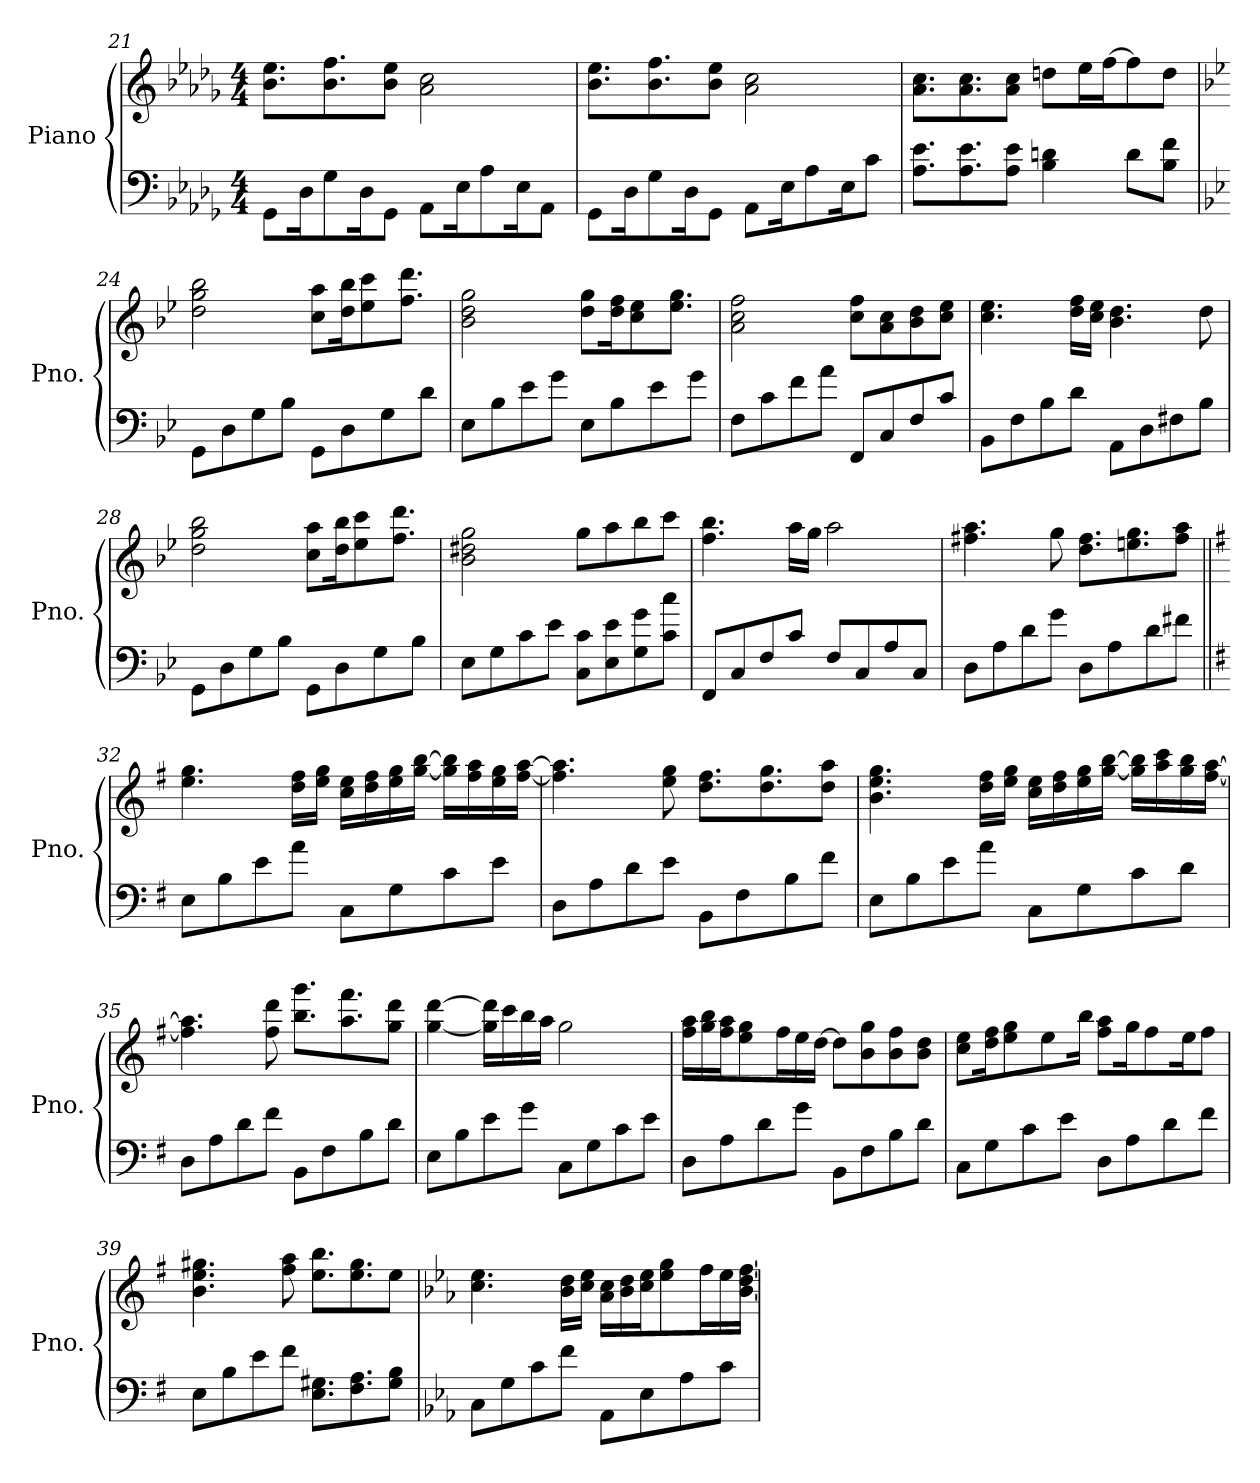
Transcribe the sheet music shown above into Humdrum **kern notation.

**kern	**kern
*part1	*part1
*staff2	*staff1
*I"Piano	*
*I'Pno.	*
*clefF4	*clefG2
*k[b-e-a-d-g-]	*k[b-e-a-d-g-]
*D-:	*D-:
*M4/4	*M4/4
=21	=21
8GG-\L	8.b-\ 8.ee-\L
16D-\K	.
8G-\	8.b-\ 8.ff\
16D-\K	.
8GG-\J	8b-\ 8ee-\J
8AA-\L	2a-\ 2cc\
16E-\K	.
8A-\	.
16E-\K	.
8AA-\J	.
!!LO:LB:g=z
=22	=22
8GG-\L	8.b-\ 8.ee-\L
16D-\K	.
8G-\	8.b-\ 8.ff\
16D-\K	.
8GG-\J	8b-\ 8ee-\J
8AA-\L	2a-\ 2cc\
16E-\K	.
8A-\	.
16E-\K	.
8c\J	.
=23	=23
8.A-\ 8.e-\L	8.a-\ 8.cc\L
8.A-\ 8.e-\	8.a-\ 8.cc\
8A-\ 8e-\J	8a-\ 8cc\J
4B-\ 4dn\	8ddn\L
.	16ee-\L
.	[16ff\J
8d\L	8ff\]
8B-\ 8f\J	8dd\J
=24	=24
*k[b-e-]	*k[b-e-]
*B-:	*B-:
8GG\L	2dd\ 2gg\ 2bb-\
8D\	.
8G\	.
8B-\J	.
8GG\L	8cc\ 8aa\L
8D\	16dd\ 16bb-\K
.	8ee-\ 8ccc\
8G\	.
.	8.ff\ 8.ddd\J
8d\J	.
!!LO:LB:g=z
=25	=25
8E-\L	2b-\ 2dd\ 2gg\
8B-\	.
8e-\	.
8g\J	.
8E-\L	8dd\ 8gg\L
8B-\	16dd\ 16ff\K
.	8cc\ 8ee-\
8e-\	.
.	8.ee-\ 8.gg\J
8g\J	.
=26	=26
8F\L	2a\ 2cc\ 2ff\
8c\	.
8f\	.
8a\J	.
8FF/L	8cc\ 8ff\L
8C/	8a\ 8cc\
8F/	8b-\ 8dd\
8c/J	8cc\ 8ee-\J
=27	=27
8BB-\L	4.cc\ 4.ee-\
8F\	.
8B-\	.
8d\J	16dd\ 16ff\LL
.	16cc\ 16ee-\JJ
8AA\L	4.b-\ 4.dd\
8D\	.
8F#X\	.
8B-\J	8dd\
=28	=28
8GG\L	2dd\ 2gg\ 2bb-\
8D\	.
8G\	.
8B-\J	.
8GG\L	8cc\ 8aa\L
8D\	16dd\ 16bb-\K
.	8ee-\ 8ccc\
8G\	.
.	8.ff\ 8.ddd\J
8B-\J	.
!!LO:LB:g=z
=29	=29
8E-\L	2b-\ 2dd#X\ 2gg\
8G\	.
8c\	.
8e-\J	.
8C\ 8c\L	8gg\L
8E-\ 8e-\	8aa\
8G\ 8g\	8bb-\
8c\ 8cc\J	8ccc\J
=30	=30
8FF/L	4.ff\ 4.bb-\
8C/	.
8F/	.
8c/J	16aa\LL
.	16gg\JJ
8F/L	2aa\
8C/	.
8A/	.
8C/J	.
=31	=31
8D\L	4.ff#X\ 4.aa\
8A\	.
8d\	.
8g\J	8gg\
8D\L	8.dd\ 8.ff#\L
8A\	.
.	8.een\ 8.gg\
8d\	.
8f#X\J	8ff#\ 8aa\J
!!LO:LB:g=z
=32||	=32||
*k[f#]	*k[f#]
*G:	*G:
8E\L	4.ee\ 4.gg\
8B\	.
8e\	.
8a\J	16dd\ 16ff#\LL
.	16ee\ 16gg\JJ
8C\L	16cc\ 16ee\LL
.	16dd\ 16ff#\
8G\	16ee\ 16gg\
.	[16gg\ [16bb\JJ
8c\	16gg\] 16bb\]LL
.	16ff#\ 16aa\
8e\J	16ee\ 16gg\
.	[16ff#\ [16aa\JJ
=33	=33
8D\L	4.ff#\] 4.aa\]
8A\	.
8d\	.
8e\J	8ee\ 8gg\
8BB\L	8.dd\ 8.ff#\L
8F#\	.
.	8.dd\ 8.gg\
8B\	.
8f#\J	8dd\ 8aa\J
=34	=34
8E\L	4.b\ 4.ee\ 4.gg\
8B\	.
8e\	.
8a\J	16dd\ 16ff#\LL
.	16ee\ 16gg\JJ
8C\L	16cc\ 16ee\LL
.	16dd\ 16ff#\
8G\	16ee\ 16gg\
.	[16gg\ [16bb\JJ
8c\	16gg\] 16bb\]LL
.	16aa\ 16ccc\
8d\J	16gg\ 16bb\
.	[16ff#\ [16aa\JJ
!!LO:PB:g=z
=35	=35
8D\L	4.ff#\] 4.aa\]
8A\	.
8d\	.
8f#\J	8ff#\ 8ddd\
8BB\L	8.bb\ 8.ggg\L
8F#\	.
.	8.aa\ 8.fff#\
8B\	.
8d\J	8gg\ 8ddd\J
=36	=36
8E\L	[4gg\ [4ddd\
8B\	.
8e\	16gg\] 16ddd\]LL
.	16ccc\
8g\J	16bb\
.	16aa\JJ
8C\L	2gg\
8G\	.
8c\	.
8e\J	.
=37	=37
8D\L	16ff#\ 16aa\LL
.	16gg\ 16bb\
8A\	16ff#\ 16aa\J
.	8ee\ 8gg\
8d\	.
.	16ff#\L
8g\J	16ee\
.	[16dd\JJ
8BB\L	8dd\L]
8F#\	8b\ 8gg\
8B\	8b\ 8ff#\
8d\J	8b\ 8dd\J
=38	=38
8C\L	8cc\ 8ee\L
8G\	16dd\ 16ff#\K
.	8ee\ 8gg\
8c\	.
.	8ee\
8e\J	.
.	16bb\Jk
8D\L	8ff#\ 8aa\L
8A\	16gg\K
.	8ff#\
8d\	.
.	16ee\K
8f#\J	8ff#\J
!!LO:LB:g=z
=39	=39
8E\L	4.b\ 4.ee\ 4.gg#X\
8B\	.
8e\	.
8f#\J	8ff#\ 8aa\
8.E\ 8.G#X\L	8.ee\ 8.bb\L
8.F#\ 8.A\	8.ee\ 8.gg#\
8G#\ 8B\J	8ee\J
=40	=40
*k[b-e-a-]	*k[b-e-a-]
*E-:	*E-:
8C\L	4.cc\ 4.ee-\
8G\	.
8c\	.
8f\J	16b-\ 16dd\LL
.	16cc\ 16ee-\JJ
8AA-\L	16a-\ 16cc\LL
.	16b-\ 16dd\
8E-\	16cc\ 16ee-\J
.	8ee-\ 8gg\
8A-\	.
.	16ff\L
8c\J	16ee-\
.	[16b-\ [16dd\ [16ff\JJ
=	=
*-	*-
